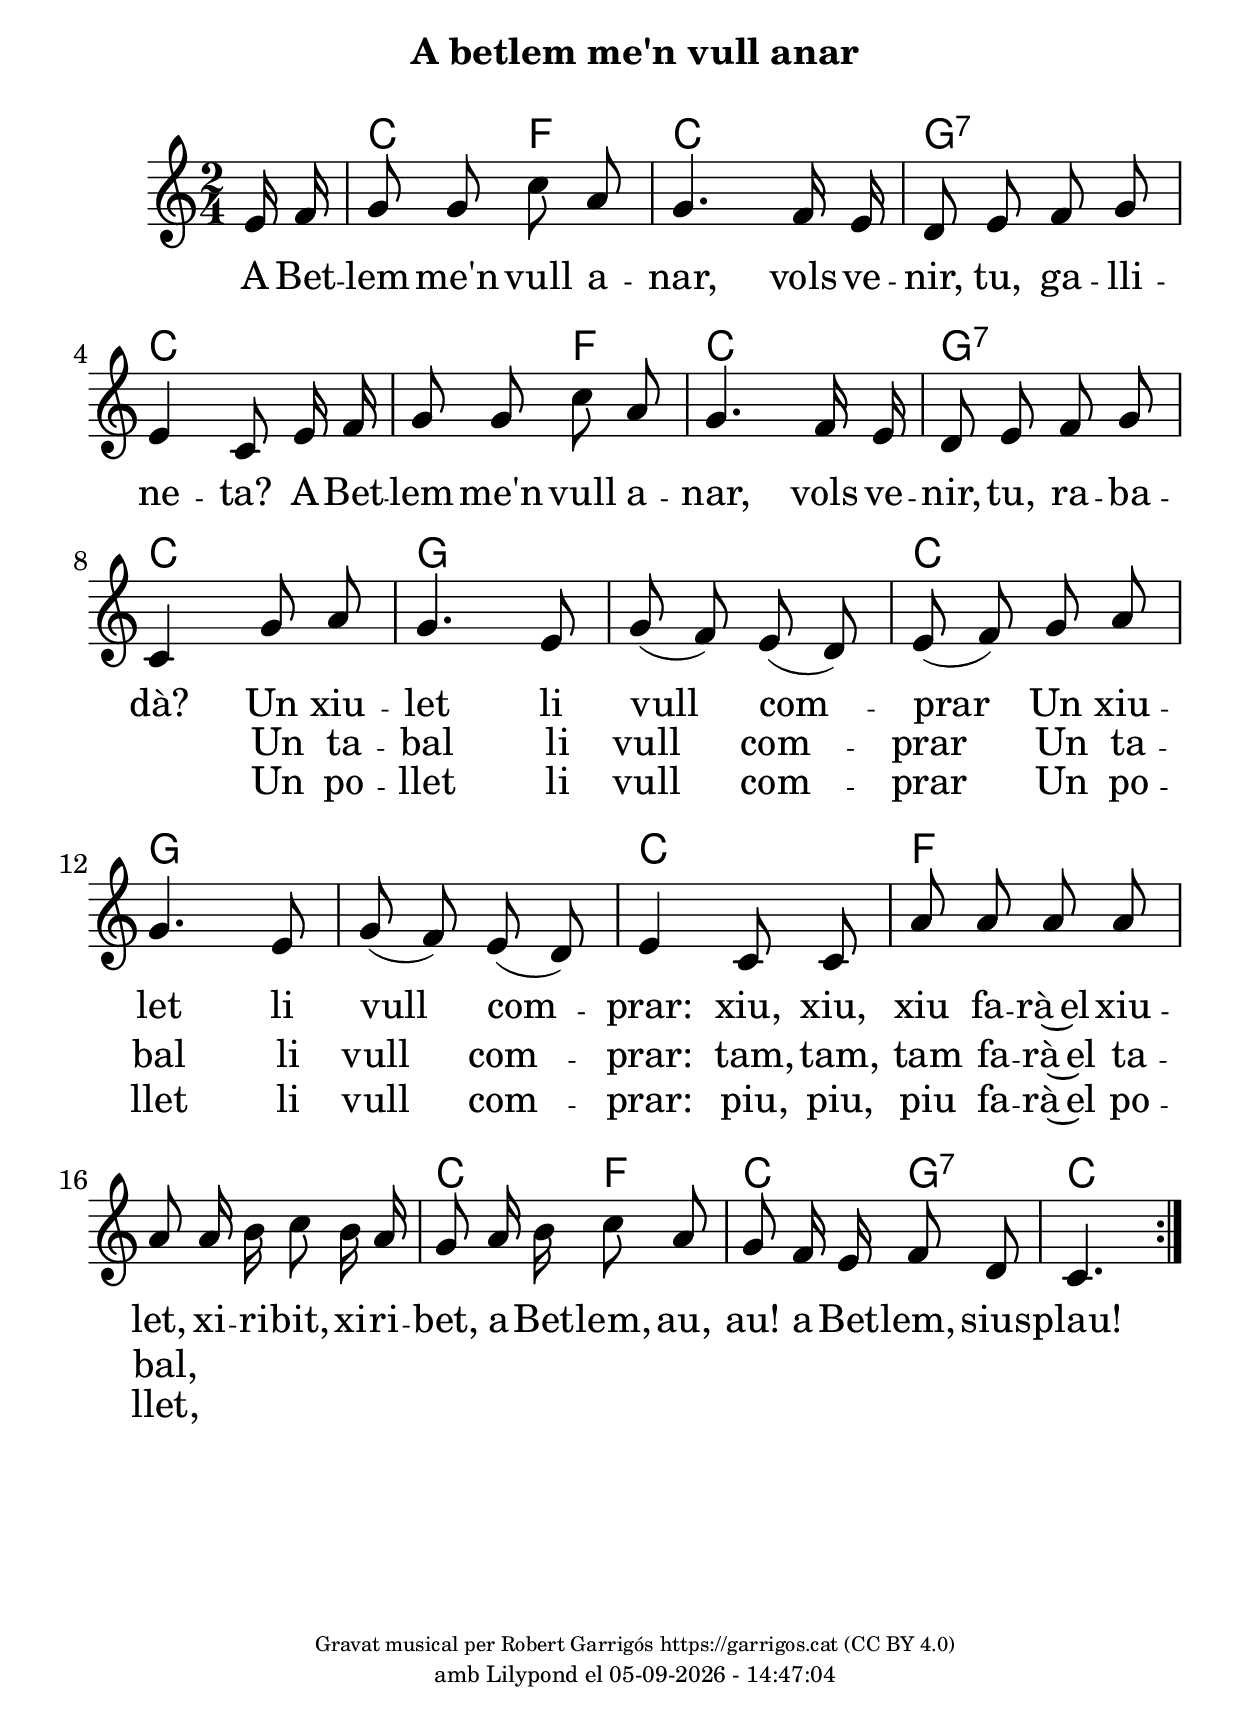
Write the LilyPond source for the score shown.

\version "2.24.3"
\language "english"

% #(set-global-staff-size 30)
data = #(strftime "%d-%m-%Y - %H:%M:%S" (localtime (current-time)))

\include "predefined-guitar-fretboards.ly"

global = {
  % \overrideTimeSignatureSettings
  % 4/4        % timeSignatureFraction
  % 1/4        % baseMomentFraction
  % 2,2        % beatStructure
  % #'()       % beamExceptions
  \key c \major
  \time 2/4
  \tempo ""
  \set Score.tempoHideNote = ##t
  \tempo 8=80

}


melody = \relative c' {
  \clef treble
  \global

  \partial 8 e16 f
  | g8 g c a
  | g4. f16 e
  | d8 e f g
  | e4 c8 e16 f
  | g8 g c a
  | g4. f16 e
  | d8 e f g
  | c,4 g'8 a
  | g4. e8
  | g( f) e( d)
  | e( f) g a
  | g4. e8
  | g( f) e( d)
  | e4 c8 c
  | a' a a a
  | a a16 b c8 b16 a
  | g8 a16 b c8 a
  | g f16 e f8 d
  | c4. \bar ":|."
}

chnames = {
  \chordmode{
    s8
    c4 f
    c2
    g:7
    c2.
    f4
    c2
    g:7
    c2
    g1
    c2
    g1
    c2
    f1
    c4 f4
    c4 g:7
    c4.
  }
}

catala = \lyricmode {
      A Bet -- lem me'n vull a -- nar,
      vols ve -- nir, tu, ga -- lli -- ne -- ta?
      A Bet -- lem me'n vull a -- nar,
      vols ve -- nir, tu, ra -- ba -- dà?
  <<
    {

      Un xiu -- let li vull com -- prar
      Un xiu -- let li vull com -- prar:
      xiu, xiu, xiu fa -- rà~el xiu -- let,
    }
    \new Lyrics = "secondVerse" \with { alignBelowContext = "catala" }
    {

      Un ta -- bal li vull com -- prar
      Un ta -- bal li vull com -- prar:
      tam, tam, tam fa -- rà~el ta -- bal,
    }
    \new Lyrics = "thirdVerse" \with { alignBelowContext = "catala" }
    {

      Un po -- llet li vull com -- prar
      Un po -- llet li vull com -- prar:
      piu, piu, piu fa -- rà~el po -- llet,

    }
  >>

    xi -- ri -- bit, xi -- ri -- bet,
    a Bet -- lem, au, au!
    a Bet -- lem, sius -- plau!
}



titol = "A betlem me'n vull anar"
subtitol = ""
compositor = ""
lletrista = ""
traductor = ""


%%%%%%%%%%%%%%%%%%%%%%%%%%%%%%%%%%%%%
%%%%%%%%%%%%% PDF %%%%%%%%%%%%%%%%%%%
%%%%%%%%%%%%%%%%%%%%%%%%%%%%%%%%%%%%%

\book {
  % \bookOutputSuffix ""
  \header {
    title = \titol
    subtitle = \subtitol
    composer = \compositor
    arranger = \lletrista
    poet = \traductor
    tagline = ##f
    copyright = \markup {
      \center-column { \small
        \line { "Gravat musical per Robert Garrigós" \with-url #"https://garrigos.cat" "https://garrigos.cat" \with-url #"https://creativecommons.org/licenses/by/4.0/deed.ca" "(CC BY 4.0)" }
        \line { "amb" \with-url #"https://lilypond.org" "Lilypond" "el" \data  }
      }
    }
  }
  \score {
    <<
      \new ChordNames {
        \set majorSevenSymbol = \markup { \whiteTriangleMarkup 7 }
        \chnames
      }
      % \new FretBoards {
      %   \chnames
      % }
      \new Voice = "mel" { \set Staff.midiInstrument = "voice oohs" \autoBeamOff \melody }
      \new Lyrics \with {
        \override VerticalAxisGroup.nonstaff-relatedstaff-spacing.padding = #2
      }
      \lyricsto mel \catala
    >>
    \layout {
      #(layout-set-staff-size 30)
      \context {
        \Staff
        \RemoveEmptyStaves
      }
      \context {
        \Lyrics
        \override VerticalAxisGroup.nonstaff-nonstaff-spacing.padding = #1
      }
    }
    \midi { }
  }
  \paper {
    set-paper-size = "a5"
    top-margin = 10
    left-margin = 15
    indent = 10
    max-systems-per-page = 6
    score-system-spacing =
    #'((basic-distance . 20)
       (minimum-distance . 10)
       (padding . 0)
       (stretchability . 14))

    % last-bottom-spacing =
    % #'((basic-distance . 15)
    %    (minimum-distance . 5)
    %    (padding . 0)
    %    (stretchability . 10))
    markup-system-spacing =
    #'((minimum-distance . 15))
    system-system-spacing =
    #'((basic-distance . 10)
       (minimum-distance . 10)
       (padding . 3))
    % staff-staff-spacing =
    % #'((padding . 10))
    % default-staff-staff-spacing =
    % #'((basic-distance . 0)
    %    (minimum-distance . 0)
    %    (padding . 0)
    %    (stretchability . 10))
    % annotate-spacing = ##t
    % print-all-headers = ##t
    % print-first-page-number = ##t
    oddFooterMarkup = \markup {
      \center-column {
        % \line { \fromproperty #'header:title "- pàgina" \fromproperty #'page:page-number-string "de" \concat {\page-ref #'lastPage "0" "?"} }
        \fill-line { \fromproperty #'header:copyright }
      }
    }
    evenFooterMarkup = \markup {
      \center-column {
        % \line { \fromproperty #'header:title "- pàgina" \fromproperty #'page:page-number-string "de" \concat {\page-ref #'lastPage "0" "?"} }
        \fill-line { \fromproperty #'header:copyright }
      }
    }
  }
}
